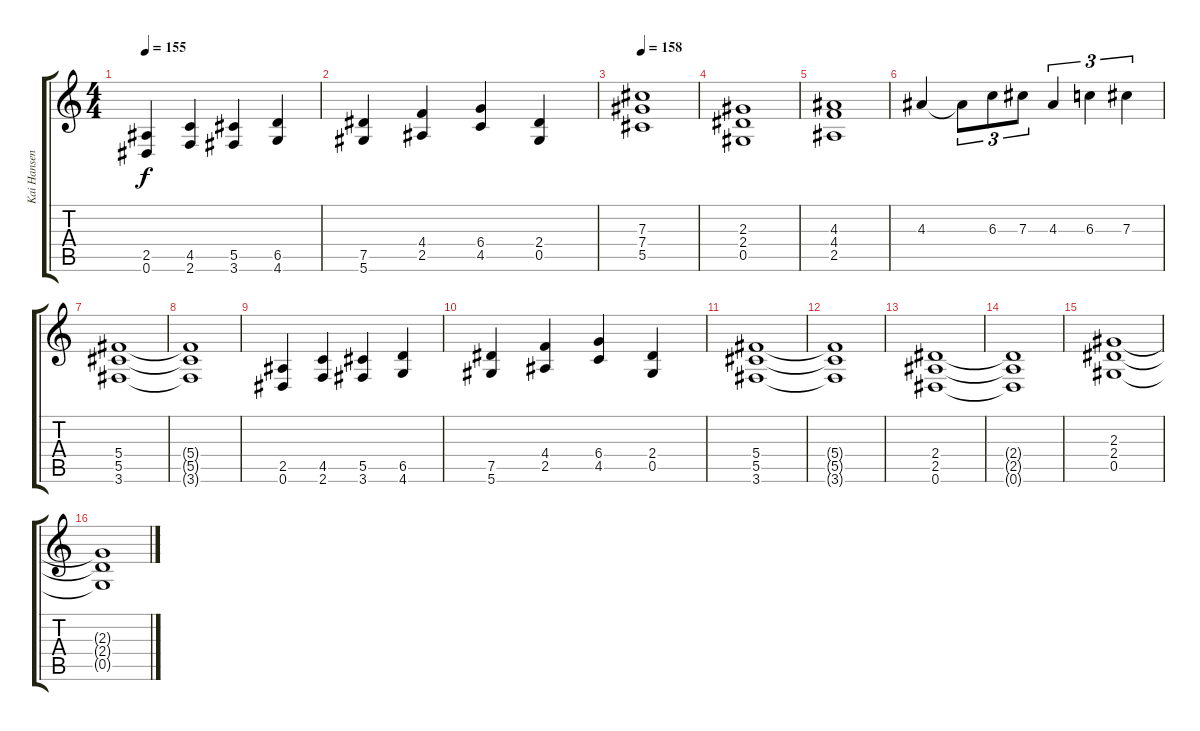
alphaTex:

\track ("Kai Hansen - Guitar" "Kai Hansen") {instrument distortionguitar}
\staff {score tabs}
\tuning (Eb4 Bb3 Gb3 Db3 Ab2 Eb2) {hide}
\ts (4 4)
\tempo 155
\clef g2
\ks c
(2.5 0.6).4{dy f} (4.5 2.6).4 (5.5 3.6).4 (6.5 4.6).4 |
(7.5 5.6).4 (4.4 2.5).4 (6.4 4.5).4 (2.4 0.5).4 |
\tempo 158
(7.3 7.4 5.5).1 |
(2.3 2.4 0.5).1 |
(4.3 4.4 2.5).1 |
4.3.4 4.3{t}.8{tu (3 2)} 6.3.8{tu (3 2)} 7.3.8{tu (3 2)} 4.3.4{tu (3 2)} 6.3.4{tu (3 2)} 7.3.4{tu (3 2)} |
(5.4 5.5 3.6).1 |
(5.4{t} 5.5{t} 3.6{t}).1 |
(2.5 0.6).4 (4.5 2.6).4 (5.5 3.6).4 (6.5 4.6).4 |
(7.5 5.6).4 (4.4 2.5).4 (6.4 4.5).4 (2.4 0.5).4 |
(5.4 5.5 3.6).1 |
(5.4{t} 5.5{t} 3.6{t}).1 |
(2.4 2.5 0.6).1 |
(2.4{t} 2.5{t} 0.6{t}).1 |
(2.3 2.4 0.5).1 |
(2.3{t} 2.4{t} 0.5{t}).1
